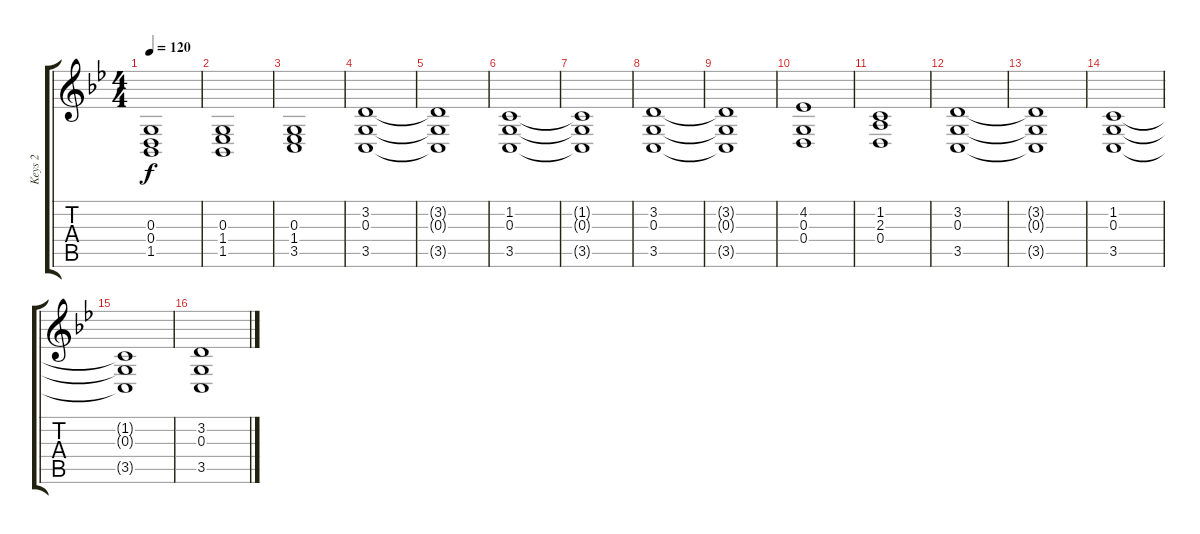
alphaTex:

\track ("Keys 2" "Keys 2") {instrument drawbarorgan}
\staff {score tabs}
\tuning (E4 B3 G3 D3 A2 E2) {hide}
\ts (4 4)
\tempo 120
\clef g2
\ks bb
(0.3{t} 0.4{t} 1.5{t}).1{dy f} |
(0.3 1.4 1.5).1 |
(0.3 1.4 3.5).1 |
(3.2 0.3 3.5).1 |
(3.2{t} 0.3{t} 3.5{t}).1 |
(1.2 0.3 3.5).1 |
(1.2{t} 0.3{t} 3.5{t}).1 |
(3.2 0.3 3.5).1 |
(3.2{t} 0.3{t} 3.5{t}).1 |
(4.2 0.3 0.4).1 |
(1.2 2.3 0.4).1 |
(3.2 0.3 3.5).1 |
(3.2{t} 0.3{t} 3.5{t}).1 |
(1.2 0.3 3.5).1 |
(1.2{t} 0.3{t} 3.5{t}).1 |
(3.2 0.3 3.5).1
